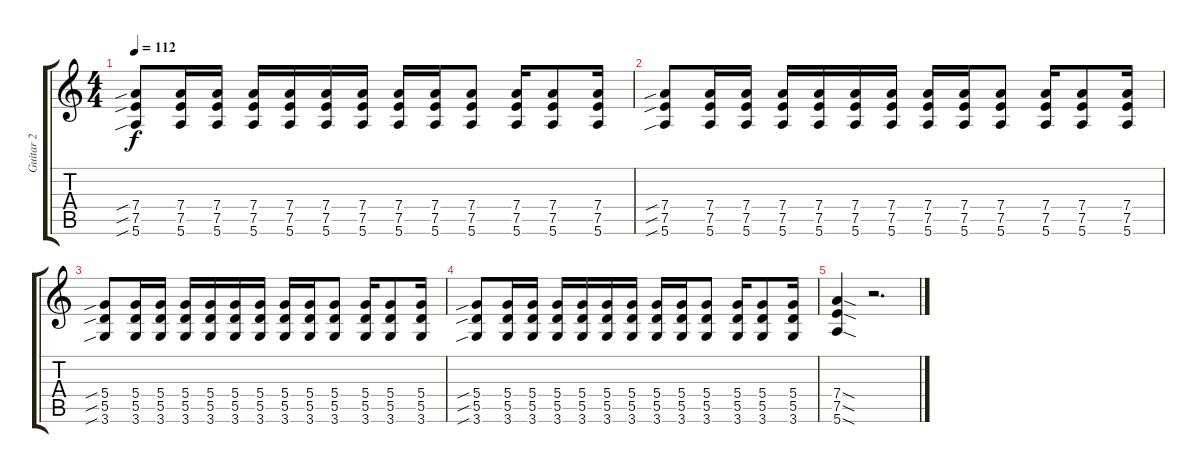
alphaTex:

\track ("Guitar 2" "Guitar 2") {instrument distortionguitar}
\staff {score tabs}
\tuning (E4 B3 G3 D3 A2 E2) {hide}
\ts (4 4)
\tempo 112
\clef g2
\ks c
(7.4{sib} 7.5{sib} 5.6{sib}).8{dy f} (7.4 7.5 5.6).16 (7.4 7.5 5.6).16 (7.4 7.5 5.6).16 (7.4 7.5 5.6).16 (7.4 7.5 5.6).16 (7.4 7.5 5.6).16 (7.4 7.5 5.6).16 (7.4 7.5 5.6).16 (7.4 7.5 5.6).8 (7.4 7.5 5.6).16 (7.4 7.5 5.6).8 (7.4 7.5 5.6).16 |
(7.4{sib} 7.5{sib} 5.6{sib}).8 (7.4 7.5 5.6).16 (7.4 7.5 5.6).16 (7.4 7.5 5.6).16 (7.4 7.5 5.6).16 (7.4 7.5 5.6).16 (7.4 7.5 5.6).16 (7.4 7.5 5.6).16 (7.4 7.5 5.6).16 (7.4 7.5 5.6).8 (7.4 7.5 5.6).16 (7.4 7.5 5.6).8 (7.4 7.5 5.6).16 |
(5.4{sib} 5.5{sib} 3.6{sib}).8 (5.4 5.5 3.6).16 (5.4 5.5 3.6).16 (5.4 5.5 3.6).16 (5.4 5.5 3.6).16 (5.4 5.5 3.6).16 (5.4 5.5 3.6).16 (5.4 5.5 3.6).16 (5.4 5.5 3.6).16 (5.4 5.5 3.6).8 (5.4 5.5 3.6).16 (5.4 5.5 3.6).8 (5.4 5.5 3.6).16 |
(5.4{sib} 5.5{sib} 3.6{sib}).8 (5.4 5.5 3.6).16 (5.4 5.5 3.6).16 (5.4 5.5 3.6).16 (5.4 5.5 3.6).16 (5.4 5.5 3.6).16 (5.4 5.5 3.6).16 (5.4 5.5 3.6).16 (5.4 5.5 3.6).16 (5.4 5.5 3.6).8 (5.4 5.5 3.6).16 (5.4 5.5 3.6).8 (5.4 5.5 3.6).16 |
(7.4{sod} 7.5{sod} 5.6{sod}).4 r.2{d}
